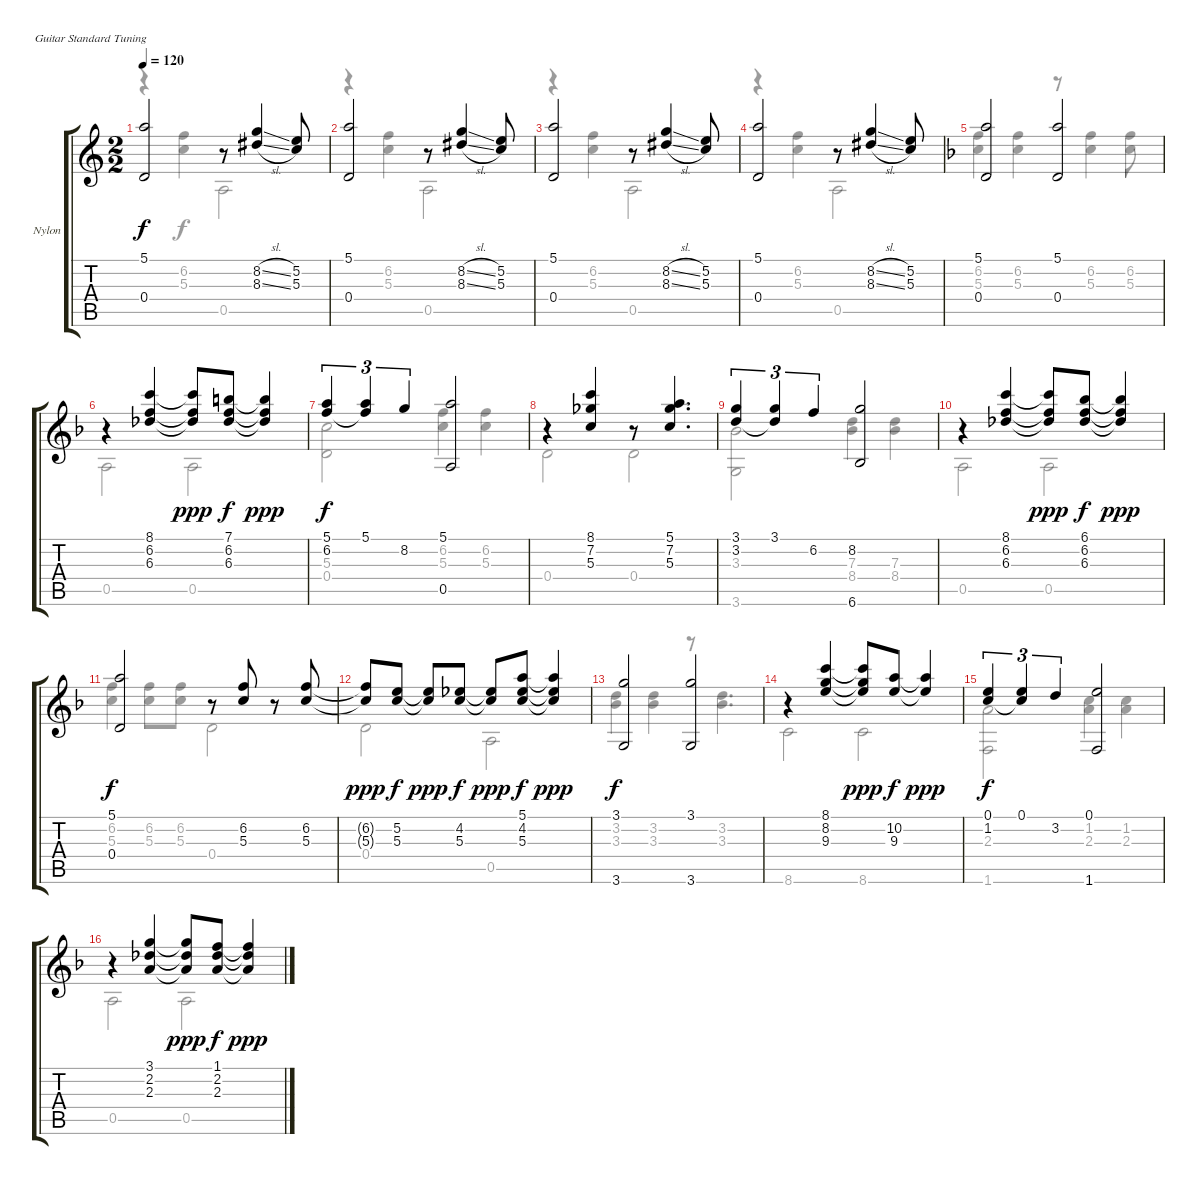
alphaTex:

\bracketExtendMode groupsimilarinstruments
\firstSystemTrackNameOrientation horizontal
\otherSystemsTrackNameOrientation horizontal
\track ("Nylon" "Nylon") {instrument acousticguitarnylon}
\staff {score tabs}
\tuning (E4 B3 G3 D3 A2 E2)
\voice
\ts (2 2)
\tempo 120
\clef g2
\ks aminor
(5.1 0.4).2{dy f instrument acousticguitarnylon} r.8 (8.2{sl} 8.3{sl}).4 (5.2 5.3).8 |
(5.1 0.4).2 r.8 (8.2{sl} 8.3{sl}).4 (5.2 5.3).8 |
(5.1 0.4).2 r.8 (8.2{sl} 8.3{sl}).4 (5.2 5.3).8 |
(5.1 0.4).2 r.8 (8.2{sl} 8.3{sl}).4 (5.2 5.3).8 |
\ks dminor
(5.1 0.4).2 (5.1 0.4).2 |
r.4 (8.1 6.2 6.3).4 (8.1{t} 6.2{t} 6.3{t}).8{dy ppp} (7.1 6.2 6.3).8{dy f} (7.1{t} 6.2{t} 6.3{t}).4{dy ppp} |
(5.1 6.2).4{tu (3 2) dy f} (5.1 6.2{t}).4{tu (3 2)} 8.2.4{tu (3 2)} (5.1 0.5).2 |
r.4 (8.1 7.2 5.3).4 r.8 (5.1 7.2 5.3).4{d} |
(3.1 3.2).4{tu (3 2)} (3.1 3.2{t}).4{tu (3 2)} 6.2.4{tu (3 2)} (8.2 6.6).2 |
r.4 (8.1 6.2 6.3).4 (8.1{t} 6.2{t} 6.3{t}).8{dy ppp} (6.1 6.2 6.3).8{dy f} (6.1{t} 6.2{t} 6.3{t}).4{dy ppp} |
(5.1 0.4).2{dy f} r.8 (6.2 5.3).8 r.8 (6.2 5.3).8 |
(6.2{t} 5.3{t}).8{dy ppp} (5.2 5.3).8{dy f} (5.2{t} 5.3{t}).8{dy ppp} (4.2 5.3).8{dy f} (4.2{t} 5.3{t}).8{dy ppp} (5.1 4.2 5.3).8{dy f} (5.1{t} 4.2{t} 5.3{t}).4{dy ppp} |
(3.1 3.6).2{dy f} (3.1 3.6).2 |
r.4 (8.1 8.2 9.3).4 (8.1{t} 8.2{t} 9.3{t}).8{dy ppp} (10.2 9.3).8{dy f} (10.2{t} 9.3{t}).4{dy ppp} |
(0.1 1.2).4{tu (3 2) dy f} (0.1 1.2{t}).4{tu (3 2)} 3.2.4{tu (3 2)} (0.1 1.6).2 |
r.4 (3.1 2.2 2.3).4 (3.1{t} 2.2{t} 2.3{t}).8{dy ppp} (1.1 2.2 2.3).8{dy f} (1.1{t} 2.2{t} 2.3{t}).4{dy ppp}
\voice
\clef g2
\ottava regular
\simile none
\ks aminor
r.4{dy f} (6.2 5.3).4 0.5.2 |
r.4 (6.2 5.3).4 0.5.2 |
r.4 (6.2 5.3).4 0.5.2 |
r.4 (6.2 5.3).4 0.5.2 |
\ks dminor
(6.2 5.3).4 (6.2 5.3).4 r.8 (6.2 5.3).4 (6.2 5.3).8 |
0.5.2 0.5.2 |
(5.3 0.4).2 (6.2 5.3).4 (6.2 5.3).4 |
0.4.2 0.4.2 |
(3.3 3.6).2 (7.3 8.4).4 (7.3 8.4).4 |
0.5.2 0.5.2 |
(6.2 5.3).4 (6.2 5.3).8 (6.2 5.3).8 0.4.2 |
0.4.2 0.5.2 |
(3.2 3.3).4 (3.2 3.3).4 r.8 (3.2 3.3).4{d} |
8.6.2 8.6.2 |
(2.3 1.6).2 (1.2 2.3).4 (1.2 2.3).4 |
0.5.2 0.5.2
